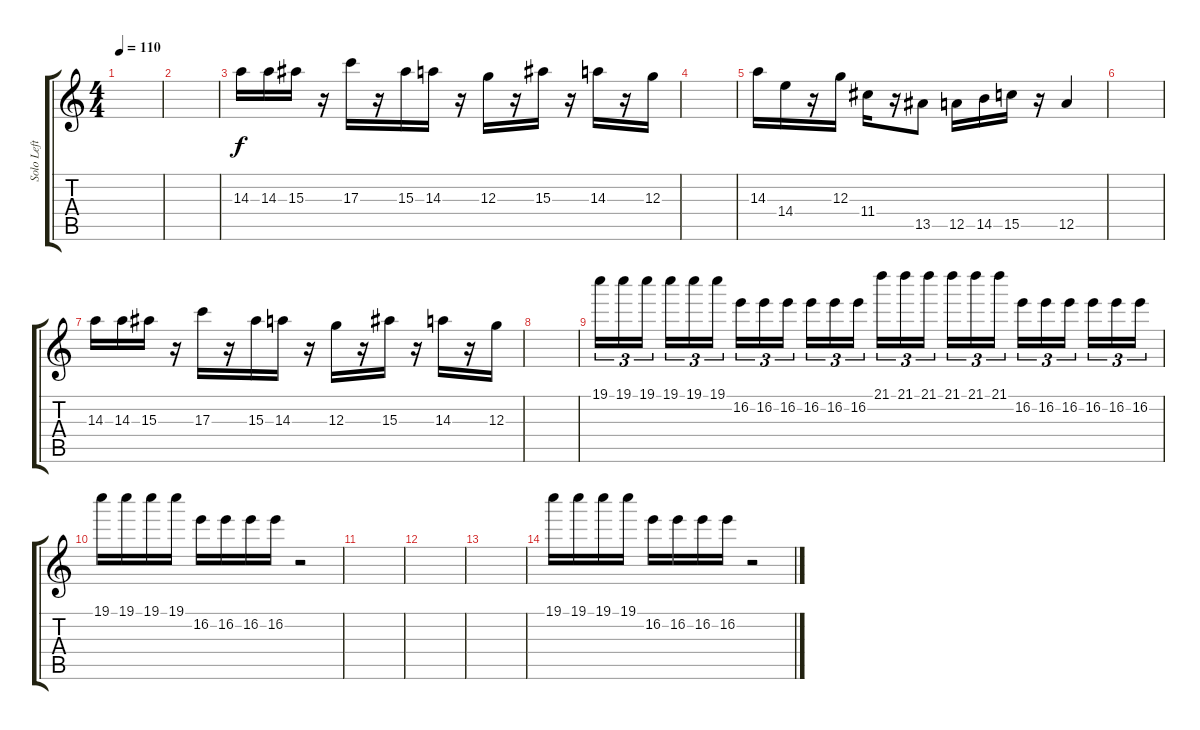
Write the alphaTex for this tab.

\track ("Solo Left" "Solo Left") {instrument distortionguitar}
\staff {score tabs}
\tuning (F4 C4 G3 D3 A2 E2) {hide}
\ts (4 4)
\tempo 110
\clef g2
\ks c
|
|
14.3.16 14.3.16 15.3.16 r.16 17.3.16 r.16 15.3.16 14.3.16 r.16 12.3.16 r.16 15.3.16 r.16 14.3.16 r.16 12.3.16 |
|
14.3.16 14.4.16 r.16 12.3.16 11.4.16 r.16 13.5.8 12.5.16 14.5.16 15.5.16 r.16 12.5.4 |
|
14.3.16 14.3.16 15.3.16 r.16 17.3.16 r.16 15.3.16 14.3.16 r.16 12.3.16 r.16 15.3.16 r.16 14.3.16 r.16 12.3.16 |
|
19.1.16{tu (3 2)} 19.1.16{tu (3 2)} 19.1.16{tu (3 2) beam splitsecondary} 19.1.16{tu (3 2)} 19.1.16{tu (3 2)} 19.1.16{tu (3 2)} 16.2.16{tu (3 2)} 16.2.16{tu (3 2)} 16.2.16{tu (3 2) beam splitsecondary} 16.2.16{tu (3 2)} 16.2.16{tu (3 2)} 16.2.16{tu (3 2)} 21.1.16{tu (3 2)} 21.1.16{tu (3 2)} 21.1.16{tu (3 2) beam splitsecondary} 21.1.16{tu (3 2)} 21.1.16{tu (3 2)} 21.1.16{tu (3 2)} 16.2.16{tu (3 2)} 16.2.16{tu (3 2)} 16.2.16{tu (3 2) beam splitsecondary} 16.2.16{tu (3 2)} 16.2.16{tu (3 2)} 16.2.16{tu (3 2)} |
19.1.16 19.1.16 19.1.16 19.1.16 16.2.16 16.2.16 16.2.16 16.2.16 r.2 |
|
|
|
19.1.16 19.1.16 19.1.16 19.1.16 16.2.16 16.2.16 16.2.16 16.2.16 r.2
